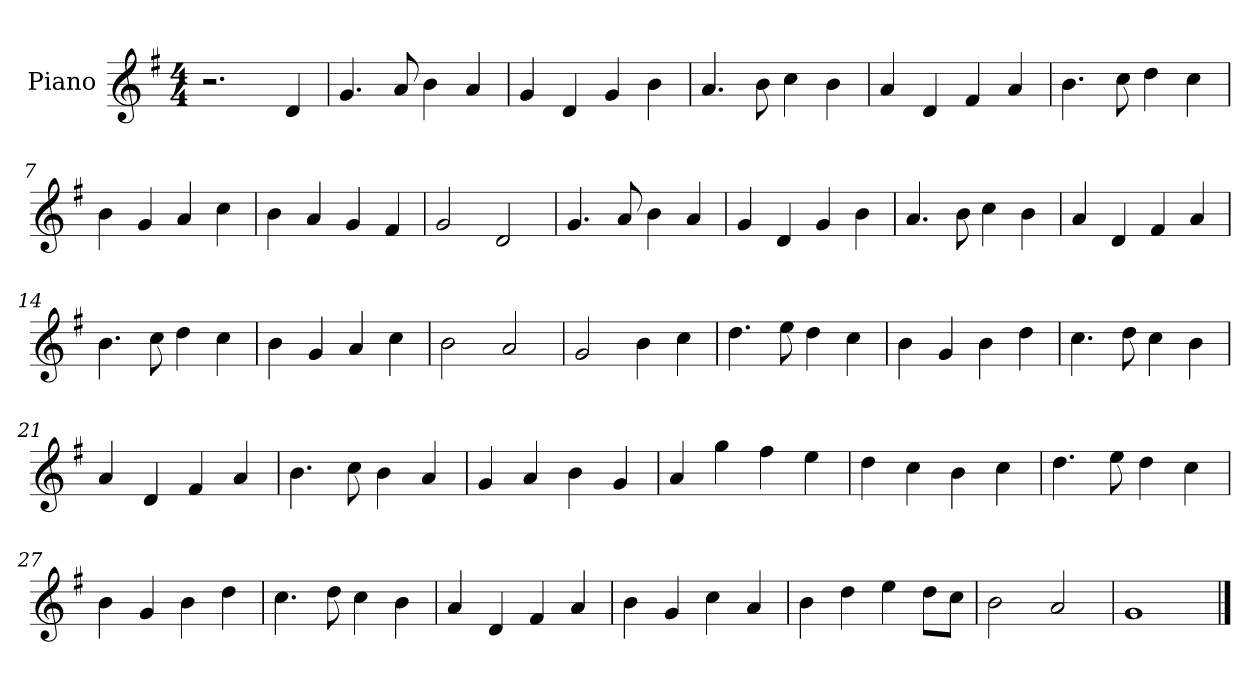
**kern
*part1
*staff1
*I"Piano
*I'Pno
*clefG2
*k[f#]
*M4/4
=1
2.r
4d/
=2
4.g/
8a/
4b\
4a/
=3
4g/
4d/
4g/
4b\
=4
4.a/
8b\
4cc\
4b\
=5
4a/
4d/
4f#/
4a/
=6
4.b\
8cc\
4dd\
4cc\
=7
4b\
4g/
4a/
4cc\
=8
4b\
4a/
4g/
4f#/
=9
2g/
2d/
=10
4.g/
8a/
4b\
4a/
=11
4g/
4d/
4g/
4b\
=12
4.a/
8b\
4cc\
4b\
=13
4a/
4d/
4f#/
4a/
=14
4.b\
8cc\
4dd\
4cc\
=15
4b\
4g/
4a/
4cc\
=16
2b\
2a/
=17
2g/
4b\
4cc\
=18
4.dd\
8ee\
4dd\
4cc\
=19
4b\
4g/
4b\
4dd\
=20
4.cc\
8dd\
4cc\
4b\
=21
4a/
4d/
4f#/
4a/
=22
4.b\
8cc\
4b\
4a/
=23
4g/
4a/
4b\
4g/
=24
4a/
4gg\
4ff#\
4ee\
=25
4dd\
4cc\
4b\
4cc\
=26
4.dd\
8ee\
4dd\
4cc\
=27
4b\
4g/
4b\
4dd\
=28
4.cc\
8dd\
4cc\
4b\
=29
4a/
4d/
4f#/
4a/
=30
4b\
4g/
4cc\
4a/
=31
4b\
4dd\
4ee\
8dd\L
8cc\J
=32
2b\
2a/
=33
1g
==
*-
